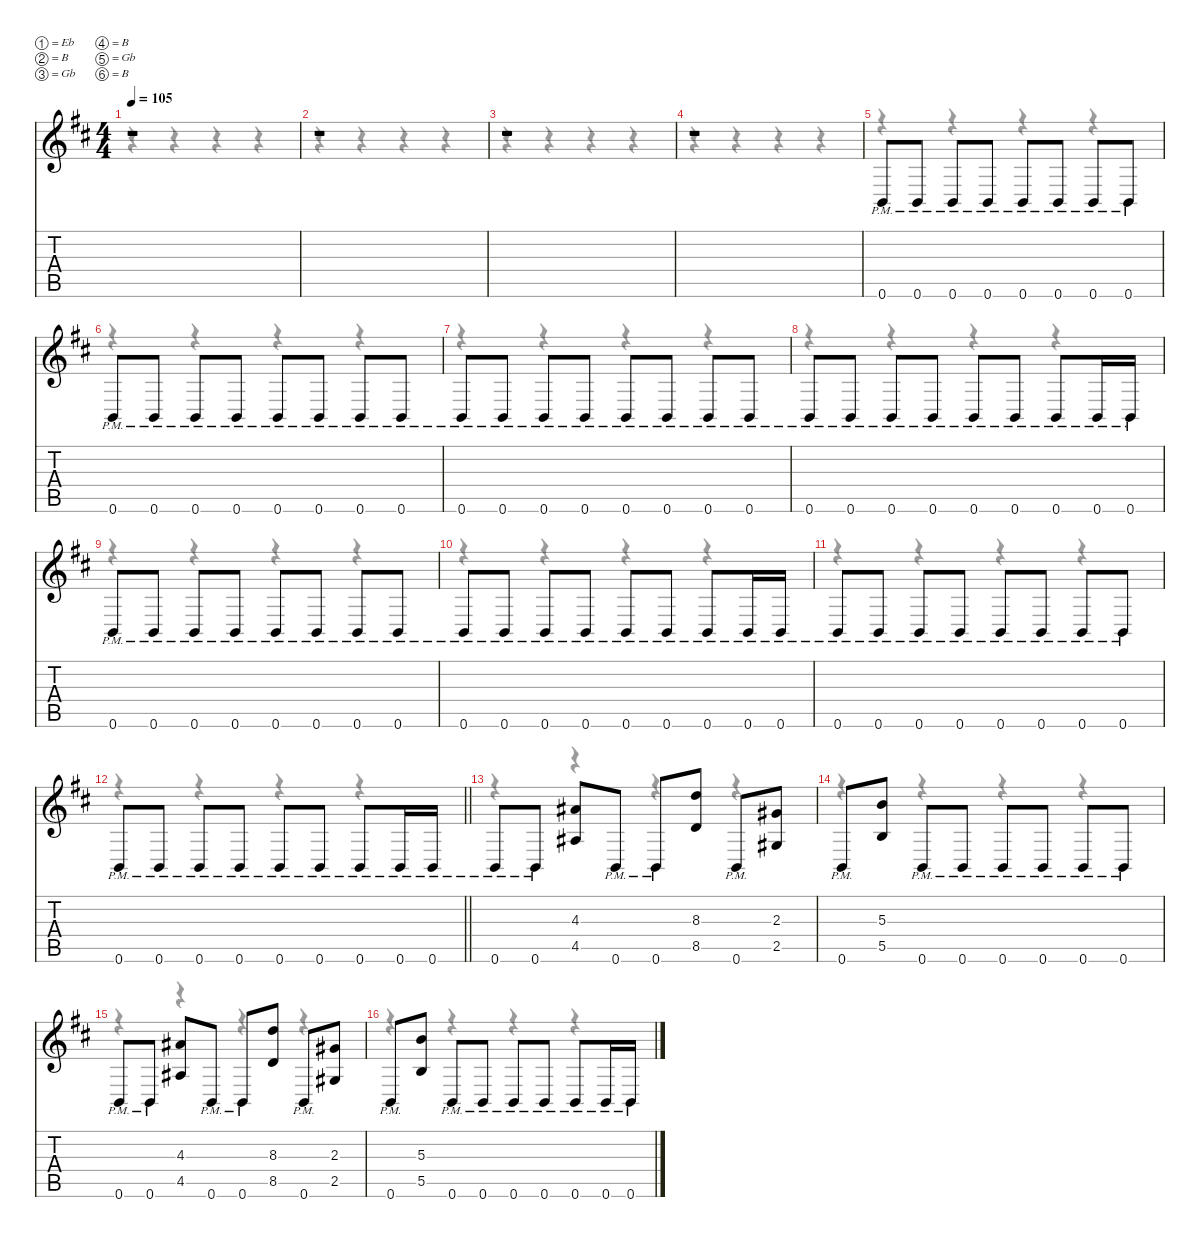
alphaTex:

\defaultSystemsLayout 4
\hideDynamics
\bracketExtendMode nobrackets
\singleTrackTrackNamePolicy hidden
\multiTrackTrackNamePolicy hidden
\firstSystemTrackNameMode fullname
\firstSystemTrackNameOrientation horizontal
\otherSystemsTrackNameOrientation horizontal
\track ("Solo/ Add. Guitar" "od.guit.") {instrument overdrivenguitar}
\staff {score tabs}
\tuning (Eb4 B3 Gb3 B2 Gb2 B1)
\voice
\ts (4 4)
\beaming (8 2 2 2 2)
\tempo 105
\clef g2
\ks bminor
r.1{dy mp instrument overdrivenguitar beam Up} |
r.1{beam Up} |
r.1{beam Up} |
r.1{beam Up} |
0.6{pm acc forcenatural}.8{beam Up} 0.6{pm acc forcenatural}.8{beam Up} 0.6{pm acc forcenatural}.8{beam Up} 0.6{pm acc forcenatural}.8{beam Up} 0.6{pm acc forcenatural}.8{beam Up} 0.6{pm acc forcenatural}.8{beam Up} 0.6{pm acc forcenatural}.8{beam Up} 0.6{pm acc forcenatural}.8{beam Up} |
0.6{pm acc forcenatural}.8{beam Up} 0.6{pm acc forcenatural}.8{beam Up} 0.6{pm acc forcenatural}.8{beam Up} 0.6{pm acc forcenatural}.8{beam Up} 0.6{pm acc forcenatural}.8{beam Up} 0.6{pm acc forcenatural}.8{beam Up} 0.6{pm acc forcenatural}.8{beam Up} 0.6{pm acc forcenatural}.8{beam Up} |
0.6{pm acc forcenatural}.8{beam Up} 0.6{pm acc forcenatural}.8{beam Up} 0.6{pm acc forcenatural}.8{beam Up} 0.6{pm acc forcenatural}.8{beam Up} 0.6{pm acc forcenatural}.8{beam Up} 0.6{pm acc forcenatural}.8{beam Up} 0.6{pm acc forcenatural}.8{beam Up} 0.6{pm acc forcenatural}.8{beam Up} |
0.6{pm acc forcenatural}.8{beam Up} 0.6{pm acc forcenatural}.8{beam Up} 0.6{pm acc forcenatural}.8{beam Up} 0.6{pm acc forcenatural}.8{beam Up} 0.6{pm acc forcenatural}.8{beam Up} 0.6{pm acc forcenatural}.8{beam Up} 0.6{pm acc forcenatural}.8{beam Up} 0.6{pm acc forcenatural}.16{beam Up} 0.6{pm acc forcenatural}.16{beam Up} |
0.6{pm acc forcenatural}.8{beam Up} 0.6{pm acc forcenatural}.8{beam Up} 0.6{pm acc forcenatural}.8{beam Up} 0.6{pm acc forcenatural}.8{beam Up} 0.6{pm acc forcenatural}.8{beam Up} 0.6{pm acc forcenatural}.8{beam Up} 0.6{pm acc forcenatural}.8{beam Up} 0.6{pm acc forcenatural}.8{beam Up} |
0.6{pm acc forcenatural}.8{beam Up} 0.6{pm acc forcenatural}.8{beam Up} 0.6{pm acc forcenatural}.8{beam Up} 0.6{pm acc forcenatural}.8{beam Up} 0.6{pm acc forcenatural}.8{beam Up} 0.6{pm acc forcenatural}.8{beam Up} 0.6{pm acc forcenatural}.8{beam Up} 0.6{pm acc forcenatural}.16{beam Up} 0.6{pm acc forcenatural}.16{beam Up} |
0.6{pm acc forcenatural}.8{beam Up} 0.6{pm acc forcenatural}.8{beam Up} 0.6{pm acc forcenatural}.8{beam Up} 0.6{pm acc forcenatural}.8{beam Up} 0.6{pm acc forcenatural}.8{beam Up} 0.6{pm acc forcenatural}.8{beam Up} 0.6{pm acc forcenatural}.8{beam Up} 0.6{pm acc forcenatural}.8{beam Up} |
\barLineRight lightlight
0.6{pm acc forcenatural}.8{beam Up} 0.6{pm acc forcenatural}.8{beam Up} 0.6{pm acc forcenatural}.8{beam Up} 0.6{pm acc forcenatural}.8{beam Up} 0.6{pm acc forcenatural}.8{beam Up} 0.6{pm acc forcenatural}.8{beam Up} 0.6{pm acc forcenatural}.8{beam Up} 0.6{pm acc forcenatural}.16{beam Up} 0.6{pm acc forcenatural}.16{beam Up} |
0.6{pm acc forcenatural}.8{beam Up} 0.6{pm acc forcenatural}.8{beam Up} (4.3{acc #} 4.5{acc #}).8{dy ppp beam Up} 0.6{pm acc forcenatural}.8{dy mp beam Up} 0.6{pm acc forcenatural}.8{beam Up} (8.3{acc forcenatural} 8.5{acc forcenatural}).8{dy p beam Up} 0.6{pm acc forcenatural}.8{dy mp beam Up} (2.3{acc #} 2.5{acc #}).8{dy p beam Up} |
0.6{pm acc forcenatural}.8{dy mp beam Up} (5.3{acc forcenatural} 5.5{acc forcenatural}).8{dy p beam Up} 0.6{pm acc forcenatural}.8{dy mp beam Up} 0.6{pm acc forcenatural}.8{beam Up} 0.6{pm acc forcenatural}.8{beam Up} 0.6{pm acc forcenatural}.8{beam Up} 0.6{pm acc forcenatural}.8{beam Up} 0.6{pm acc forcenatural}.8{beam Up} |
0.6{pm acc forcenatural}.8{beam Up} 0.6{pm acc forcenatural}.8{beam Up} (4.3{acc #} 4.5{acc #}).8{dy p beam Up} 0.6{pm acc forcenatural}.8{dy mp beam Up} 0.6{pm acc forcenatural}.8{beam Up} (8.3{acc forcenatural} 8.5{acc forcenatural}).8{dy p beam Up} 0.6{pm acc forcenatural}.8{dy mp beam Up} (2.3{acc #} 2.5{acc #}).8{dy p beam Up} |
0.6{pm acc forcenatural}.8{dy mp beam Up} (5.3{acc forcenatural} 5.5{acc forcenatural}).8{dy p beam Up} 0.6{pm acc forcenatural}.8{dy mp beam Up} 0.6{pm acc forcenatural}.8{beam Up} 0.6{pm acc forcenatural}.8{beam Up} 0.6{pm acc forcenatural}.8{beam Up} 0.6{pm acc forcenatural}.8{beam Up} 0.6{pm acc forcenatural}.16{beam Up} 0.6{pm acc forcenatural}.16{beam Up}
\voice
\clef g2
\ottava regular
\simile none
\ks bminor
r.4{dy mf beam Down} r.4{beam Down} r.4{beam Down} r.4{beam Down} |
r.4{beam Down} r.4{beam Down} r.4{beam Down} r.4{beam Down} |
r.4{beam Down} r.4{beam Down} r.4{beam Down} r.4{beam Down} |
r.4{beam Down} r.4{beam Down} r.4{beam Down} r.4{beam Down} |
r.4{beam Down} r.4{beam Down} r.4{beam Down} r.4{beam Down} |
r.4{beam Down} r.4{beam Down} r.4{beam Down} r.4{beam Down} |
r.4{beam Down} r.4{beam Down} r.4{beam Down} r.4{beam Down} |
r.4{beam Down} r.4{beam Down} r.4{beam Down} r.4{beam Down} |
r.4{beam Down} r.4{beam Down} r.4{beam Down} r.4{beam Down} |
r.4{beam Down} r.4{beam Down} r.4{beam Down} r.4{beam Down} |
r.4{beam Down} r.4{beam Down} r.4{beam Down} r.4{beam Down} |
\barLineRight lightlight
r.4{beam Down} r.4{beam Down} r.4{beam Down} r.4{beam Down} |
r.4{beam Down} r.4{beam Down} r.4{beam Down} r.4{beam Down} |
r.4{beam Down} r.4{beam Down} r.4{beam Down} r.4{beam Down} |
r.4{beam Down} r.4{beam Down} r.4{beam Down} r.4{beam Down} |
r.4{beam Down} r.4{beam Down} r.4{beam Down} r.4{beam Down}
